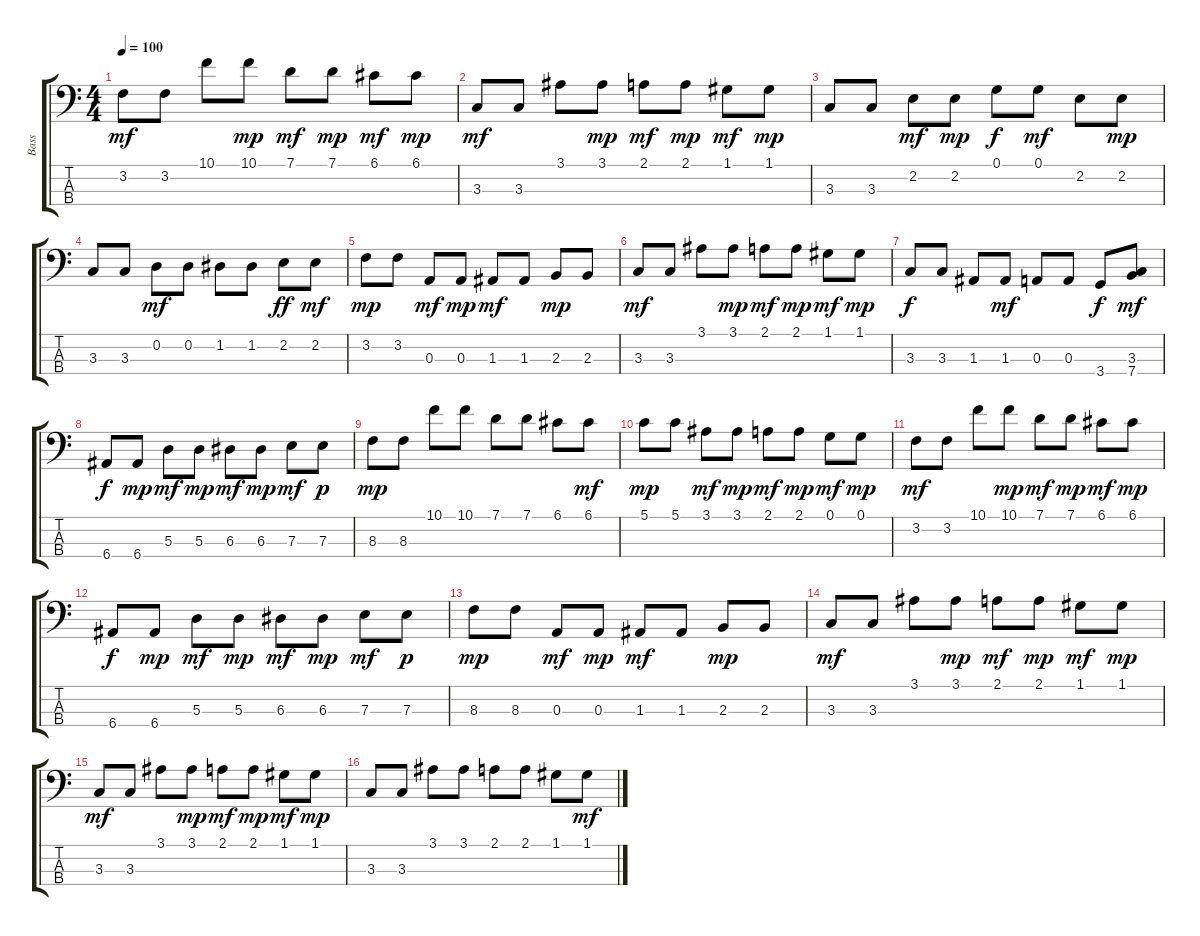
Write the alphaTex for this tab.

\track ("Bass" "Bass") {instrument fretlessbass}
\staff {score tabs}
\tuning (G2 D2 A1 E1) {hide}
\ts (4 4)
\tempo 100
\clef f4
\ks c
3.2.8{dy mf} 3.2.8 10.1.8 10.1.8{dy mp} 7.1.8{dy mf} 7.1.8{dy mp} 6.1.8{dy mf} 6.1.8{dy mp} |
3.3.8{dy mf} 3.3.8 3.1.8 3.1.8{dy mp} 2.1.8{dy mf} 2.1.8{dy mp} 1.1.8{dy mf} 1.1.8{dy mp} |
3.3.8 3.3.8 2.2.8{dy mf} 2.2.8{dy mp} 0.1.8{dy f} 0.1.8{dy mf} 2.2.8 2.2.8{dy mp} |
3.3.8 3.3.8 0.2.8{dy mf} 0.2.8 1.2.8 1.2.8 2.2.8{dy ff} 2.2.8{dy mf} |
3.2.8{dy mp} 3.2.8 0.3.8{dy mf} 0.3.8{dy mp} 1.3.8{dy mf} 1.3.8 2.3.8{dy mp} 2.3.8 |
3.3.8{dy mf} 3.3.8 3.1.8 3.1.8{dy mp} 2.1.8{dy mf} 2.1.8{dy mp} 1.1.8{dy mf} 1.1.8{dy mp} |
3.3.8{dy f} 3.3.8 1.3.8 1.3.8{dy mf} 0.3.8 0.3.8 3.4.8{dy f} (3.3 7.4).8{dy mf} |
6.4.8{dy f} 6.4.8{dy mp} 5.3.8{dy mf} 5.3.8{dy mp} 6.3.8{dy mf} 6.3.8{dy mp} 7.3.8{dy mf} 7.3.8{dy p} |
8.3.8{dy mp} 8.3.8 10.1.8 10.1.8 7.1.8 7.1.8 6.1.8 6.1.8{dy mf} |
5.1.8{dy mp} 5.1.8 3.1.8{dy mf} 3.1.8{dy mp} 2.1.8{dy mf} 2.1.8{dy mp} 0.1.8{dy mf} 0.1.8{dy mp} |
3.2.8{dy mf} 3.2.8 10.1.8 10.1.8{dy mp} 7.1.8{dy mf} 7.1.8{dy mp} 6.1.8{dy mf} 6.1.8{dy mp} |
6.4.8{dy f} 6.4.8{dy mp} 5.3.8{dy mf} 5.3.8{dy mp} 6.3.8{dy mf} 6.3.8{dy mp} 7.3.8{dy mf} 7.3.8{dy p} |
8.3.8{dy mp} 8.3.8 0.3.8{dy mf} 0.3.8{dy mp} 1.3.8{dy mf} 1.3.8 2.3.8{dy mp} 2.3.8 |
3.3.8{dy mf} 3.3.8 3.1.8 3.1.8{dy mp} 2.1.8{dy mf} 2.1.8{dy mp} 1.1.8{dy mf} 1.1.8{dy mp} |
3.3.8{dy mf} 3.3.8 3.1.8 3.1.8{dy mp} 2.1.8{dy mf} 2.1.8{dy mp} 1.1.8{dy mf} 1.1.8{dy mp} |
3.3.8 3.3.8 3.1.8 3.1.8 2.1.8 2.1.8 1.1.8 1.1.8{dy mf}
